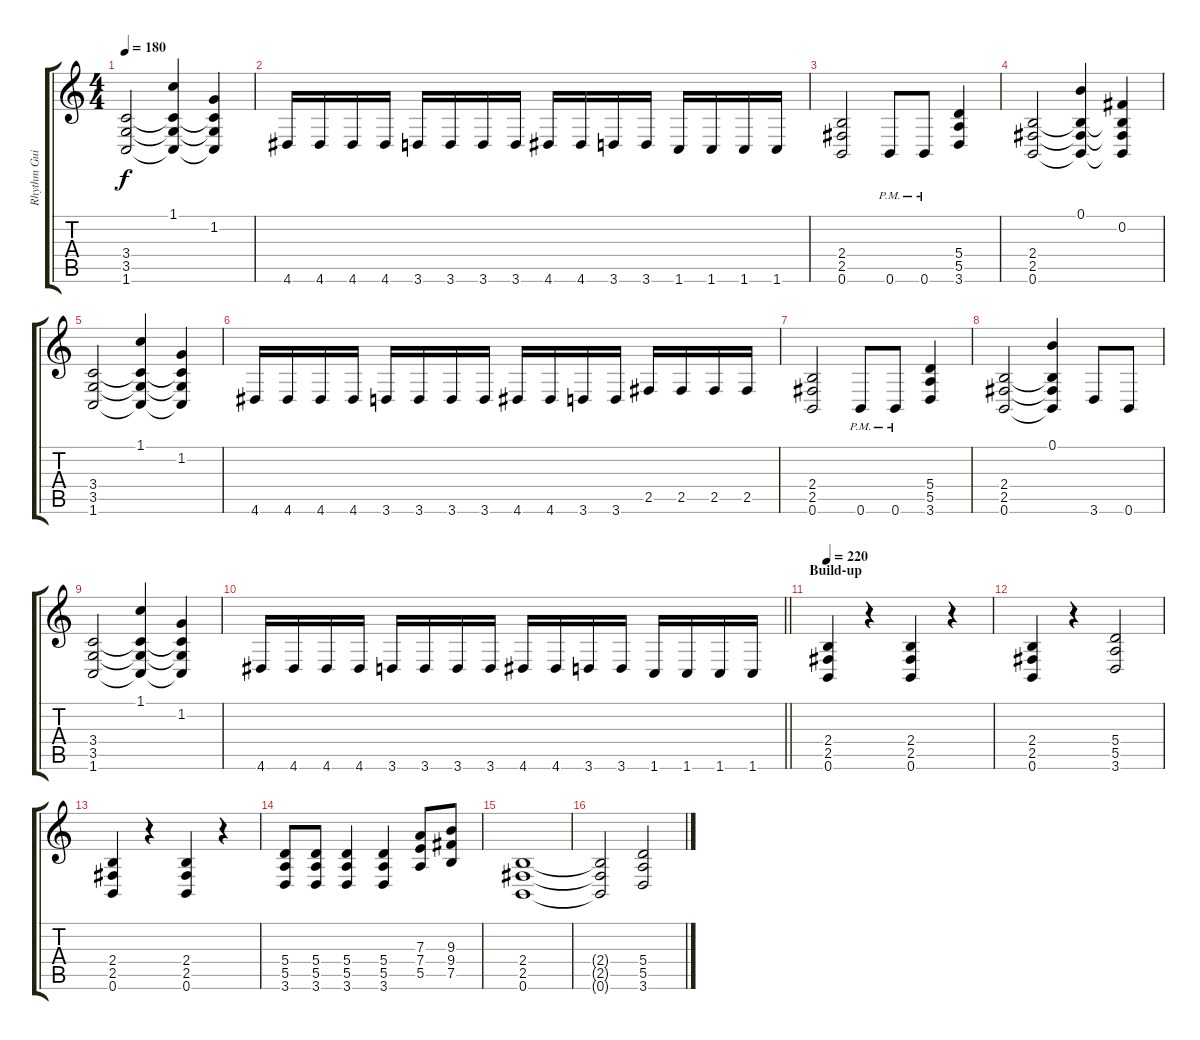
\track ("Rhythm Guitar I" "Rhythm Gui") {instrument distortionguitar}
\staff {score tabs}
\tuning (B3 Gb3 D3 A2 E2 B1) {hide}
\ts (4 4)
\tempo 180
\clef g2
\ks c
(3.4 3.5 1.6).2{dy f} (1.1 3.4{t} 3.5{t} 1.6{t}).4 (1.2 3.4{t} 3.5{t} 1.6{t}).4 |
4.6.16 4.6.16 4.6.16 4.6.16 3.6.16 3.6.16 3.6.16 3.6.16 4.6.16 4.6.16 3.6.16 3.6.16 1.6.16 1.6.16 1.6.16 1.6.16 |
(2.4 2.5 0.6).2 0.6{pm}.8 0.6{pm}.8 (5.4 5.5 3.6).4 |
(2.4 2.5 0.6).2 (0.1 2.4{t} 2.5{t} 0.6{t}).4 (0.2 2.4{t} 2.5{t} 0.6{t}).4 |
(3.4 3.5 1.6).2 (1.1 3.4{t} 3.5{t} 1.6{t}).4 (1.2 3.4{t} 3.5{t} 1.6{t}).4 |
4.6.16 4.6.16 4.6.16 4.6.16 3.6.16 3.6.16 3.6.16 3.6.16 4.6.16 4.6.16 3.6.16 3.6.16 2.5.16 2.5.16 2.5.16 2.5.16 |
(2.4 2.5 0.6).2 0.6{pm}.8 0.6{pm}.8 (5.4 5.5 3.6).4 |
(2.4 2.5 0.6).2 (0.1 2.4{t} 2.5{t} 0.6{t}).4 3.6.8 0.6.8 |
(3.4 3.5 1.6).2 (1.1 3.4{t} 3.5{t} 1.6{t}).4 (1.2 3.4{t} 3.5{t} 1.6{t}).4 |
\barLineRight lightlight
4.6.16 4.6.16 4.6.16 4.6.16 3.6.16 3.6.16 3.6.16 3.6.16 4.6.16 4.6.16 3.6.16 3.6.16 1.6.16 1.6.16 1.6.16 1.6.16 |
\section ("" "Build-up")
\tempo 220
(2.4 2.5 0.6).4 r.4 (2.4 2.5 0.6).4 r.4 |
(2.4 2.5 0.6).4 r.4 (5.4 5.5 3.6).2 |
(2.4 2.5 0.6).4 r.4 (2.4 2.5 0.6).4 r.4 |
(5.4 5.5 3.6).8 (5.4 5.5 3.6).8 (5.4 5.5 3.6).4 (5.4 5.5 3.6).4 (7.3 7.4 5.5).8 (9.3 9.4 7.5).8 |
(2.4 2.5 0.6).1 |
(2.4{t} 2.5{t} 0.6{t}).2 (5.4 5.5 3.6).2
